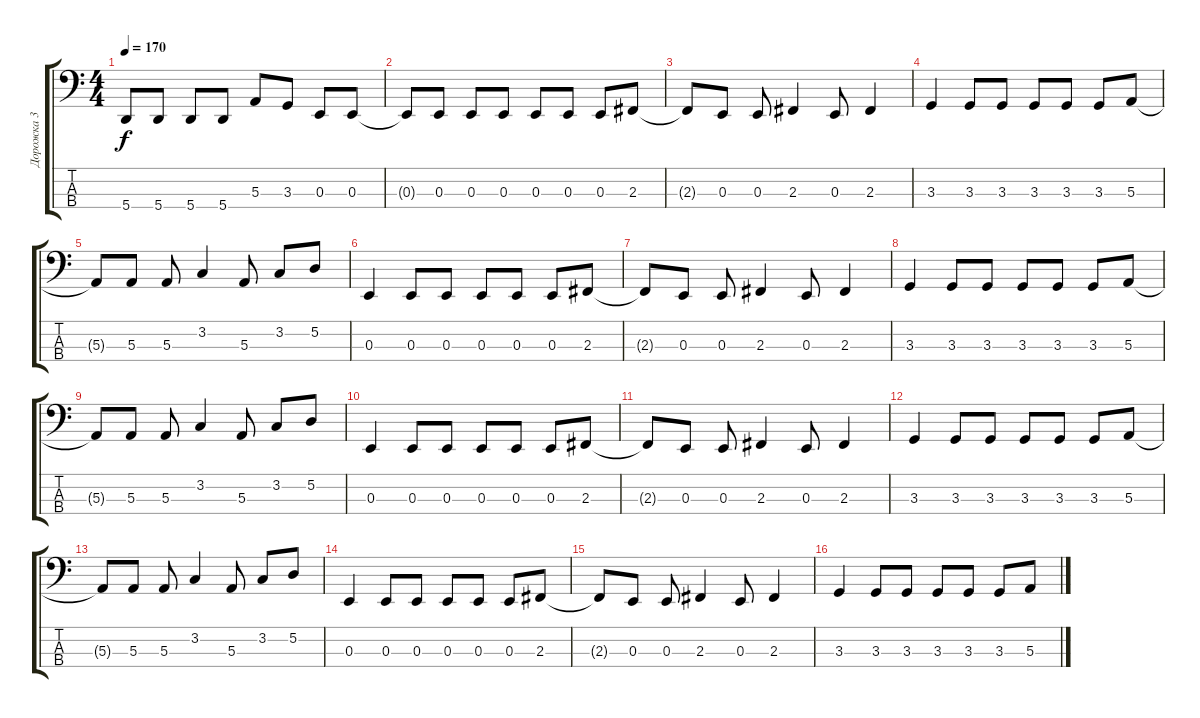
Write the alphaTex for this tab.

\track ("Дорожка 3" "Дорожка 3") {instrument electricbassfinger}
\staff {score tabs}
\tuning (D2 A1 E1 A0) {hide}
\ts (4 4)
\tempo 170
\clef f4
\ks c
5.4{t}.8{dy f} 5.4.8 5.4.8 5.4.8 5.3.8 3.3.8 0.3.8 0.3.8 |
0.3{t}.8 0.3.8 0.3.8 0.3.8 0.3.8 0.3.8 0.3.8 2.3.8 |
2.3{t}.8 0.3.8 0.3.8 2.3.4 0.3.8 2.3.4 |
3.3.4 3.3.8 3.3.8 3.3.8 3.3.8 3.3.8 5.3.8 |
5.3{t}.8 5.3.8 5.3.8 3.2.4 5.3.8 3.2.8 5.2.8 |
0.3.4 0.3.8 0.3.8 0.3.8 0.3.8 0.3.8 2.3.8 |
2.3{t}.8 0.3.8 0.3.8 2.3.4 0.3.8 2.3.4 |
3.3.4 3.3.8 3.3.8 3.3.8 3.3.8 3.3.8 5.3.8 |
5.3{t}.8 5.3.8 5.3.8 3.2.4 5.3.8 3.2.8 5.2.8 |
0.3.4 0.3.8 0.3.8 0.3.8 0.3.8 0.3.8 2.3.8 |
2.3{t}.8 0.3.8 0.3.8 2.3.4 0.3.8 2.3.4 |
3.3.4 3.3.8 3.3.8 3.3.8 3.3.8 3.3.8 5.3.8 |
5.3{t}.8 5.3.8 5.3.8 3.2.4 5.3.8 3.2.8 5.2.8 |
0.3.4 0.3.8 0.3.8 0.3.8 0.3.8 0.3.8 2.3.8 |
2.3{t}.8 0.3.8 0.3.8 2.3.4 0.3.8 2.3.4 |
3.3.4 3.3.8 3.3.8 3.3.8 3.3.8 3.3.8 5.3.8
